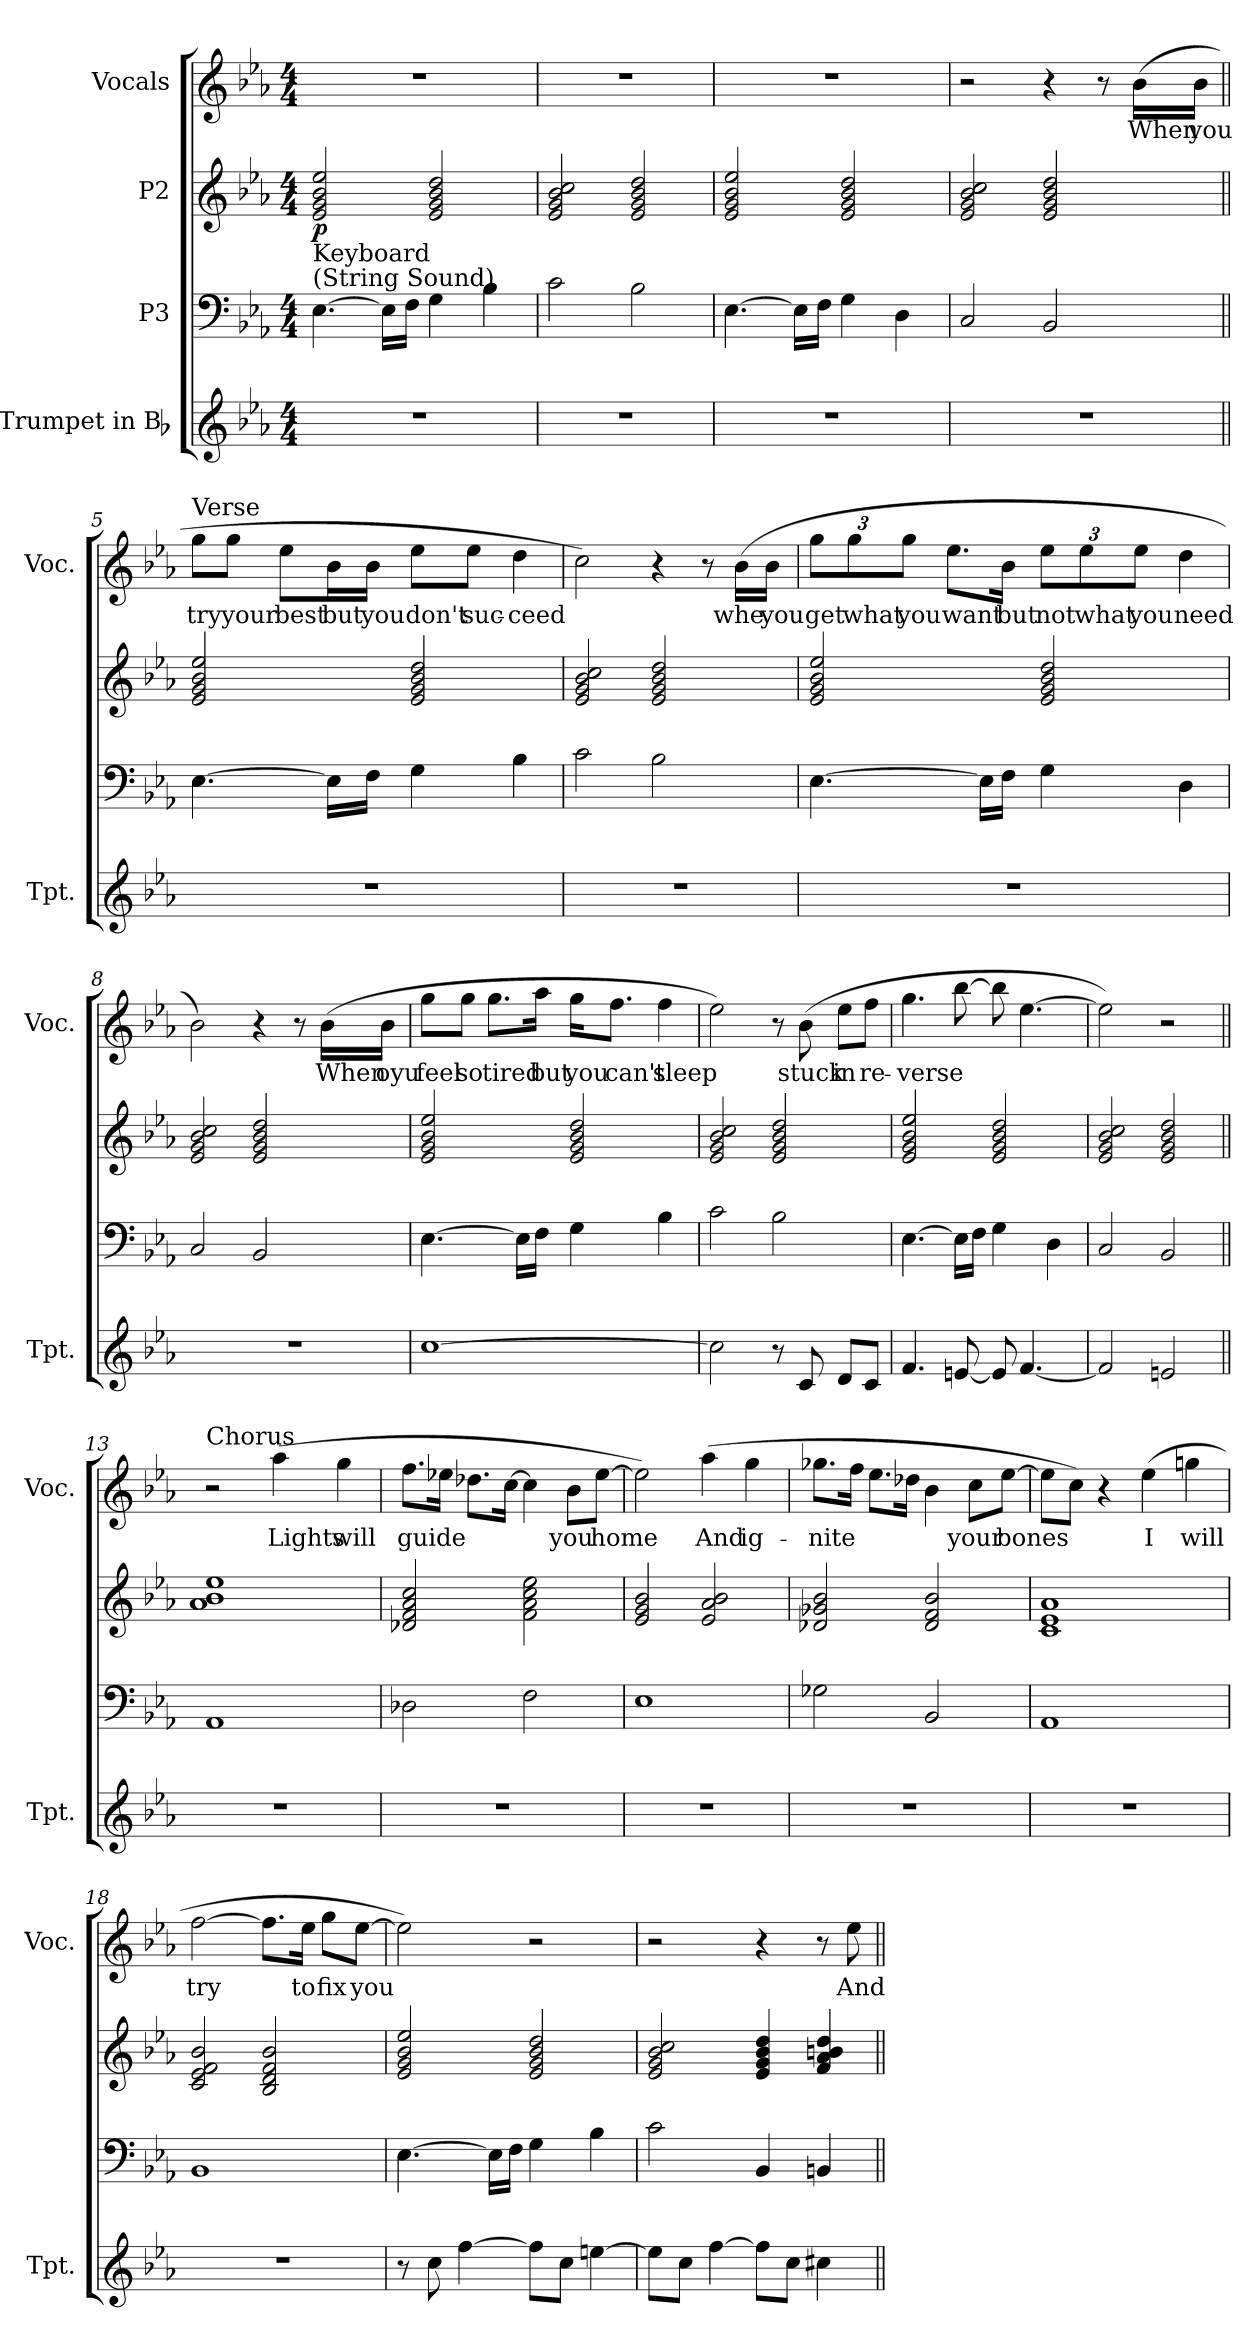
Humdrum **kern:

**kern	**dynam	**kern	**kern	**dynam	**kern	**text
*part4	*part4	*part3	*part2	*part2	*part1	*part1
*staff4	*staff4	*staff3	*staff2	*staff2	*staff1	*staff1
*I"Trumpet in Bb	*	*I"P3	*I"P2	*	*I"Vocals	*
*I'Tpt.	*	*	*	*	*I'Voc.	*
*clefG2	*	*clefF4	*clefG2	*	*clefG2	*
*ITrd1c2	*	*	*	*	*	*
*k[b-e-a-d-g-]	*	*k[b-e-a-]	*k[b-e-a-]	*	*k[b-e-a-]	*
*	*	*E-:	*E-:	*	*E-:	*
*M4/4	*	*M4/4	*M4/4	*	*M4/4	*
*MM68	*	*MM68	*MM68	*	*MM68	*
=1	=1	=1	=1	=1	=1	=1
!	!	!	!LO:TX:b:t=Keyboard	!	!	!
!	!	!	!LO:TX:b:t=(String Sound)	!	!	!
!	!	!	!	!LO:DY:b	!	!
1r	.	[4.E-\	2e-/ 2g/ 2b-/ 2ee-/	p	1r	.
.	.	16E-\LL]	.	.	.	.
.	.	16F\JJ	.	.	.	.
.	.	4G\	2e-/ 2g/ 2b-/ 2dd/	.	.	.
.	.	4B-\	.	.	.	.
=2	=2	=2	=2	=2	=2	=2
1r	.	2c\	2e-/ 2g/ 2b-/ 2cc/	.	1r	.
.	.	2B-\	2e-/ 2g/ 2b-/ 2dd/	.	.	.
=3	=3	=3	=3	=3	=3	=3
1r	.	[4.E-\	2e-/ 2g/ 2b-/ 2ee-/	.	1r	.
.	.	16E-\LL]	.	.	.	.
.	.	16F\JJ	.	.	.	.
.	.	4G\	2e-/ 2g/ 2b-/ 2dd/	.	.	.
.	.	4D\	.	.	.	.
=4	=4	=4	=4	=4	=4	=4
1r	.	2C/	2e-/ 2g/ 2b-/ 2cc/	.	2r	.
.	.	2BB-/	2e-/ 2g/ 2b-/ 2dd/	.	4r	.
.	.	.	.	.	8r	.
.	.	.	.	.	(16b-\LL	When
.	.	.	.	.	16b-\JJ	you
!!LO:PB:g=z
=5||	=5||	=5||	=5||	=5||	=5||	=5||
!	!	!	!	!	!LO:TX:a:t=Verse	!
1r	.	[4.E-\	2e-/ 2g/ 2b-/ 2ee-/	.	8gg\L	try
.	.	.	.	.	8gg\J	your
.	.	.	.	.	8ee-\L	best
.	.	16E-\LL]	.	.	16b-\L	but
.	.	16F\JJ	.	.	16b-\JJ	you
.	.	4G\	2e-/ 2g/ 2b-/ 2dd/	.	8ee-\L	don't
.	.	.	.	.	8ee-\J	suc-
.	.	4B-\	.	.	4dd\	-ceed
=6	=6	=6	=6	=6	=6	=6
1r	.	2c\	2e-/ 2g/ 2b-/ 2cc/	.	2cc\)	.
.	.	2B-\	2e-/ 2g/ 2b-/ 2dd/	.	4r	.
.	.	.	.	.	8r	.
.	.	.	.	.	(16b-\LL	whe
.	.	.	.	.	16b-\JJ	you
!!LO:LB:g=z
=7	=7	=7	=7	=7	=7	=7
*	*	*	*	*	*Xbrackettup	*
1r	.	[4.E-\	2e-/ 2g/ 2b-/ 2ee-/	.	12gg\L	get
.	.	.	.	.	12gg\	what
.	.	.	.	.	12gg\J	you
.	.	.	.	.	8.ee-\L	want
.	.	16E-\LL]	.	.	.	.
.	.	16F\JJ	.	.	16b-\Jk	but
.	.	4G\	2e-/ 2g/ 2b-/ 2dd/	.	12ee-\L	not
.	.	.	.	.	12ee-\	what
.	.	.	.	.	12ee-\J	you
.	.	4D\	.	.	4dd\	need
=8	=8	=8	=8	=8	=8	=8
1r	.	2C/	2e-/ 2g/ 2b-/ 2cc/	.	2b-\)	.
.	.	2BB-/	2e-/ 2g/ 2b-/ 2dd/	.	4r	.
.	.	.	.	.	8r	.
.	.	.	.	.	(16b-\LL	When
.	.	.	.	.	16b-\JJ	oyu
!!LO:PB:g=z
=9	=9	=9	=9	=9	=9	=9
!	!LO:DY:b	!	!	!	!	!
[1b-	other-dynamics	[4.E-\	2e-/ 2g/ 2b-/ 2ee-/	.	8gg\L	feel
.	.	.	.	.	8gg\J	so
.	.	.	.	.	8.gg\L	tired
.	.	16E-\LL]	.	.	.	.
.	.	16F\JJ	.	.	16aa-\Jk	but
.	.	4G\	2e-/ 2g/ 2b-/ 2dd/	.	16gg\KL	you
.	.	.	.	.	8.ff\J	can't
.	.	4B-\	.	.	4ff\	sleep
=10	=10	=10	=10	=10	=10	=10
2b-\]	.	2c\	2e-/ 2g/ 2b-/ 2cc/	.	2ee-\)	.
8r	.	2B-\	2e-/ 2g/ 2b-/ 2dd/	.	8r	.
8B-/	.	.	.	.	(8b-\	stuck
8c/L	.	.	.	.	8ee-\L	in
8B-/J	.	.	.	.	8ff\J	re-
=11	=11	=11	=11	=11	=11	=11
4.e-/	.	[4.E-\	2e-/ 2g/ 2b-/ 2ee-/	.	4.gg\	-verse
[8dn/	.	16E-\LL]	.	.	[8bb-\	.
.	.	16F\JJ	.	.	.	.
8d/]	.	4G\	2e-/ 2g/ 2b-/ 2dd/	.	8bb-\]	.
[4.e-/	.	.	.	.	[4.ee-\	.
.	.	4D\	.	.	.	.
=12	=12	=12	=12	=12	=12	=12
2e-/]	.	2C/	2e-/ 2g/ 2b-/ 2cc/	.	2ee-\])	.
2dn/	.	2BB-/	2e-/ 2g/ 2b-/ 2dd/	.	2r	.
!!LO:PB:g=z
=13||	=13||	=13||	=13||	=13||	=13||	=13||
!	!	!	!	!	!LO:TX:a:t=Chorus	!
1r	.	1AA-	1a- 1b- 1ee-	.	2r	.
.	.	.	.	.	(4aa-\	Lights
.	.	.	.	.	4gg\	will
=14	=14	=14	=14	=14	=14	=14
1r	.	2D-X\	2d-X/ 2f/ 2a-/ 2cc/	.	8.ff\L	guide
.	.	.	.	.	16ee-X\Jk	.
.	.	.	.	.	8.dd-X\L	.
.	.	.	.	.	[16cc\Jk	.
.	.	2F\	2f\ 2a-\ 2cc\ 2ee-\	.	4cc\]	.
.	.	.	.	.	8b-\L	you
.	.	.	.	.	[8ee-\J	home
=15	=15	=15	=15	=15	=15	=15
1r	.	1E-	2e-/ 2g/ 2b-/	.	2ee-\])	.
.	.	.	2e-/ 2a-/ 2b-/	.	(4aa-\	And
.	.	.	.	.	4gg\	ig-
!!LO:LB:g=z
=16	=16	=16	=16	=16	=16	=16
1r	.	2G-X\	2d-X/ 2g-X/ 2b-/	.	8.gg-X\L	-nite
.	.	.	.	.	16ff\Jk	.
.	.	.	.	.	8.ee-\L	.
.	.	.	.	.	16dd-X\Jk	.
.	.	2BB-/	2d-/ 2f/ 2b-/	.	4b-\	.
.	.	.	.	.	8cc\L	your
.	.	.	.	.	[8ee-\J	bones
!!LO:PB:g=z
=17	=17	=17	=17	=17	=17	=17
1r	.	1AA-	1c 1e- 1a-	.	8ee-\L]	.
.	.	.	.	.	8cc\J)	.
.	.	.	.	.	4r	.
.	.	.	.	.	(4ee-\	I
.	.	.	.	.	4ggn\	will
=18	=18	=18	=18	=18	=18	=18
1r	.	1BB-	2c/ 2e-/ 2f/ 2b-/	.	[2ff\	try
.	.	.	2B-/ 2d/ 2f/ 2b-/	.	8.ff\L]	.
.	.	.	.	.	16ee-\Jk	to
.	.	.	.	.	8gg\L	fix
.	.	.	.	.	[8ee-\J	you
=19	=19	=19	=19	=19	=19	=19
8r	.	[4.E-\	2e-/ 2g/ 2b-/ 2ee-/	.	2ee-\])	.
8b-\	.	.	.	.	.	.
[4ee-\	.	.	.	.	.	.
.	.	16E-\LL]	.	.	.	.
.	.	16F\JJ	.	.	.	.
8ee-\L]	.	4G\	2e-/ 2g/ 2b-/ 2dd/	.	2r	.
8b-\J	.	.	.	.	.	.
[4ddn\	.	4B-\	.	.	.	.
=20	=20	=20	=20	=20	=20	=20
8dd\L]	.	2c\	2e-/ 2g/ 2b-/ 2cc/	.	2r	.
8b-\J	.	.	.	.	.	.
[4ee-\	.	.	.	.	.	.
8ee-\L]	.	4BB-/	4e-/ 4g/ 4b-/ 4dd/	.	4r	.
8b-\J	.	.	.	.	.	.
4bn\	.	4BBn/	4f/ 4a-/ 4bn/ 4dd/	.	8r	.
.	.	.	.	.	8ee-\	And
=||	=||	=||	=||	=||	=||	=||
*-	*-	*-	*-	*-	*-	*-
